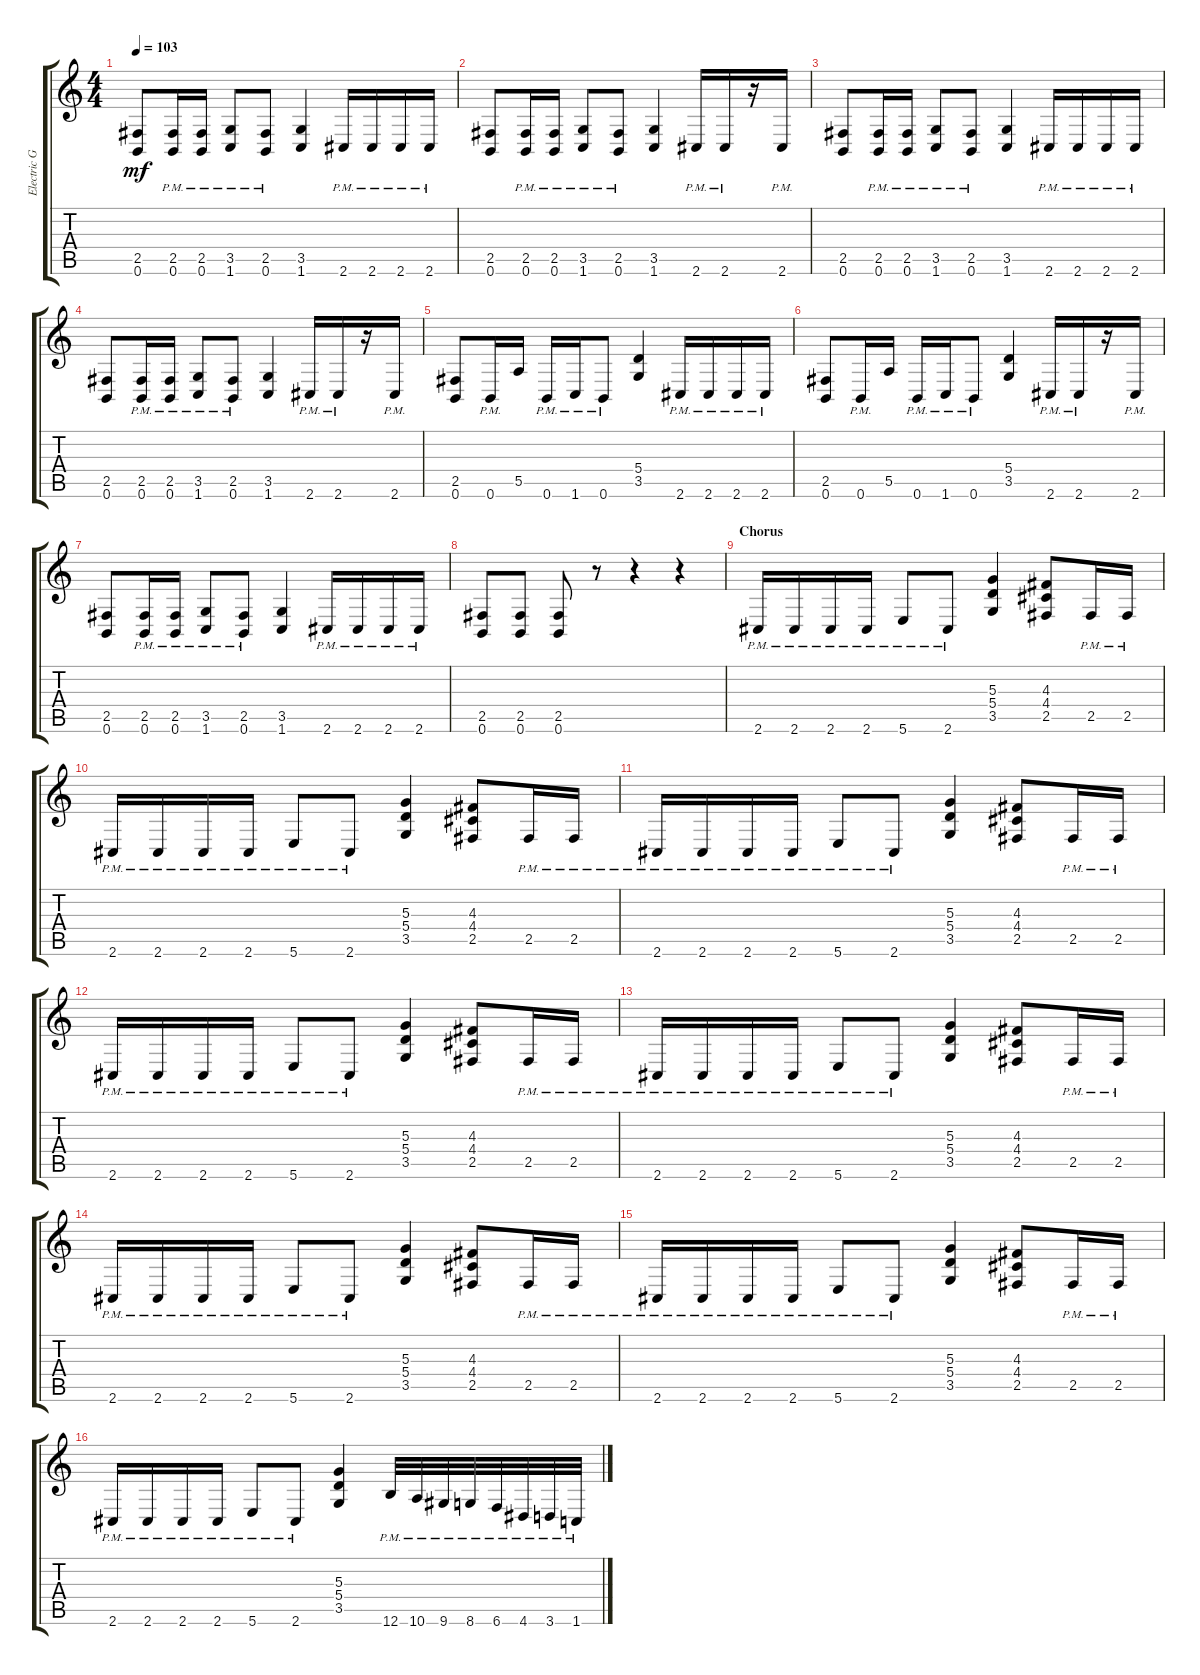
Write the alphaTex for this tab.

\track ("Electric Guitar" "Electric G") {instrument distortionguitar}
\staff {score tabs}
\tuning (B3 Gb3 D3 A2 E2 B1) {hide}
\ts (4 4)
\tempo 103
\clef g2
\ks c
(2.5 0.6).8{dy mf} (2.5{pm} 0.6{pm}).16 (2.5{pm} 0.6{pm}).16 (3.5{pm} 1.6{pm}).8 (2.5{pm} 0.6{pm}).8 (3.5 1.6).4 2.6{pm}.16 2.6{pm}.16 2.6{pm}.16 2.6{pm}.16 |
(2.5 0.6).8 (2.5{pm} 0.6{pm}).16 (2.5{pm} 0.6{pm}).16 (3.5{pm} 1.6{pm}).8 (2.5{pm} 0.6{pm}).8 (3.5 1.6).4 2.6{pm}.16 2.6{pm}.16 r.16 2.6{pm}.16 |
(2.5 0.6).8 (2.5{pm} 0.6{pm}).16 (2.5{pm} 0.6{pm}).16 (3.5{pm} 1.6{pm}).8 (2.5{pm} 0.6{pm}).8 (3.5 1.6).4 2.6{pm}.16 2.6{pm}.16 2.6{pm}.16 2.6{pm}.16 |
(2.5 0.6).8 (2.5{pm} 0.6{pm}).16 (2.5{pm} 0.6{pm}).16 (3.5{pm} 1.6{pm}).8 (2.5{pm} 0.6{pm}).8 (3.5 1.6).4 2.6{pm}.16 2.6{pm}.16 r.16 2.6{pm}.16 |
(2.5 0.6).8 0.6{pm}.16 5.5.16 0.6{pm}.16 1.6{pm}.16 0.6{pm}.8 (5.4 3.5).4 2.6{pm}.16 2.6{pm}.16 2.6{pm}.16 2.6{pm}.16 |
(2.5 0.6).8 0.6{pm}.16 5.5.16 0.6{pm}.16 1.6{pm}.16 0.6{pm}.8 (5.4 3.5).4 2.6{pm}.16 2.6{pm}.16 r.16 2.6{pm}.16 |
(2.5 0.6).8 (2.5{pm} 0.6{pm}).16 (2.5{pm} 0.6{pm}).16 (3.5{pm} 1.6{pm}).8 (2.5{pm} 0.6{pm}).8 (3.5 1.6).4 2.6{pm}.16 2.6{pm}.16 2.6{pm}.16 2.6{pm}.16 |
(2.5 0.6).8 (2.5 0.6).8 (2.5 0.6).8 r.8 r.4 r.4 |
\section ("" "Chorus")
2.6{pm}.16 2.6{pm}.16 2.6{pm}.16 2.6{pm}.16 5.6{pm}.8 2.6{pm}.8 (5.3 5.4 3.5).4 (4.3 4.4 2.5).8 2.5{pm}.16 2.5{pm}.16 |
2.6{pm}.16 2.6{pm}.16 2.6{pm}.16 2.6{pm}.16 5.6{pm}.8 2.6{pm}.8 (5.3 5.4 3.5).4 (4.3 4.4 2.5).8 2.5{pm}.16 2.5{pm}.16 |
2.6{pm}.16 2.6{pm}.16 2.6{pm}.16 2.6{pm}.16 5.6{pm}.8 2.6{pm}.8 (5.3 5.4 3.5).4 (4.3 4.4 2.5).8 2.5{pm}.16 2.5{pm}.16 |
2.6{pm}.16 2.6{pm}.16 2.6{pm}.16 2.6{pm}.16 5.6{pm}.8 2.6{pm}.8 (5.3 5.4 3.5).4 (4.3 4.4 2.5).8 2.5{pm}.16 2.5{pm}.16 |
2.6{pm}.16 2.6{pm}.16 2.6{pm}.16 2.6{pm}.16 5.6{pm}.8 2.6{pm}.8 (5.3 5.4 3.5).4 (4.3 4.4 2.5).8 2.5{pm}.16 2.5{pm}.16 |
2.6{pm}.16 2.6{pm}.16 2.6{pm}.16 2.6{pm}.16 5.6{pm}.8 2.6{pm}.8 (5.3 5.4 3.5).4 (4.3 4.4 2.5).8 2.5{pm}.16 2.5{pm}.16 |
2.6{pm}.16 2.6{pm}.16 2.6{pm}.16 2.6{pm}.16 5.6{pm}.8 2.6{pm}.8 (5.3 5.4 3.5).4 (4.3 4.4 2.5).8 2.5{pm}.16 2.5{pm}.16 |
2.6{pm}.16 2.6{pm}.16 2.6{pm}.16 2.6{pm}.16 5.6{pm}.8 2.6{pm}.8 (5.3 5.4 3.5).4 12.6{pm}.32 10.6{pm}.32 9.6{pm}.32 8.6{pm}.32 6.6{pm}.32 4.6{pm}.32 3.6{pm}.32 1.6{pm}.32
